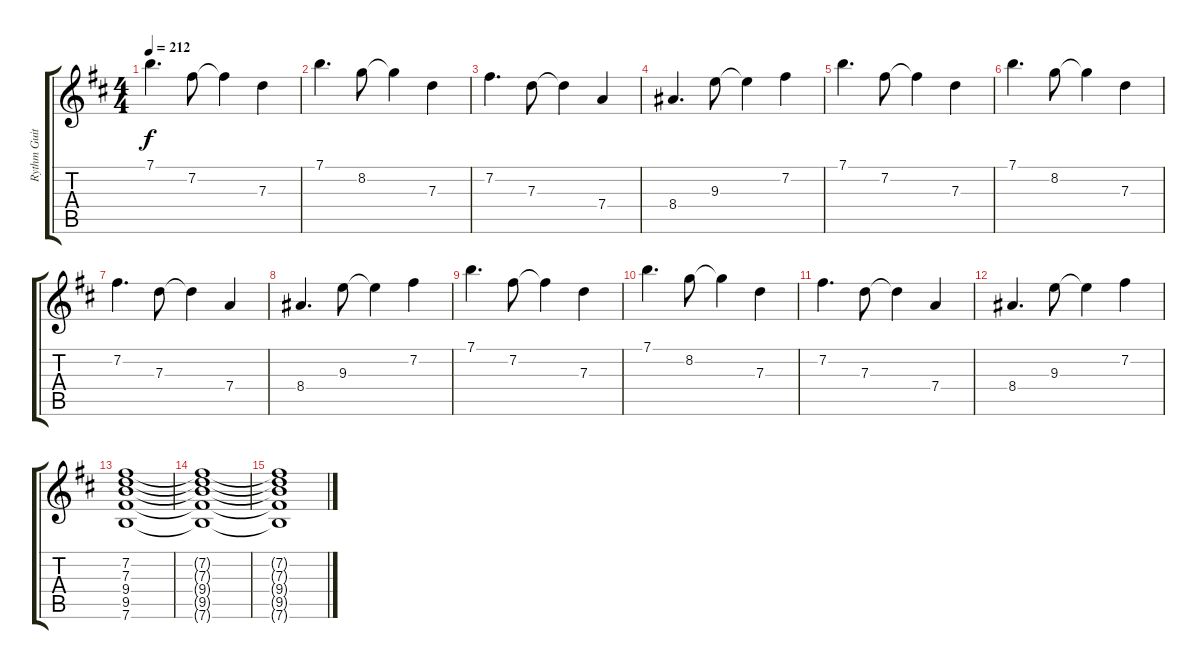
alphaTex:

\track ("Rythm Guitar" "Rythm Guit") {instrument overdrivenguitar}
\staff {score tabs}
\tuning (E4 B3 G3 D3 A2 E2) {hide}
\ts (4 4)
\tempo 212
\clef g2
\ks d
7.1.4{d dy f} 7.2.8 7.2{t}.4 7.3.4 |
7.1.4{d} 8.2.8 8.2{t}.4 7.3.4 |
7.2.4{d} 7.3.8 7.3{t}.4 7.4.4 |
8.4.4{d} 9.3.8 9.3{t}.4 7.2.4 |
7.1.4{d} 7.2.8 7.2{t}.4 7.3.4 |
7.1.4{d} 8.2.8 8.2{t}.4 7.3.4 |
7.2.4{d} 7.3.8 7.3{t}.4 7.4.4 |
8.4.4{d} 9.3.8 9.3{t}.4 7.2.4 |
7.1.4{d} 7.2.8 7.2{t}.4 7.3.4 |
7.1.4{d} 8.2.8 8.2{t}.4 7.3.4 |
7.2.4{d} 7.3.8 7.3{t}.4 7.4.4 |
8.4.4{d} 9.3.8 9.3{t}.4 7.2.4 |
(7.2 7.3 9.4 9.5 7.6).1 |
(7.2{t} 7.3{t} 9.4{t} 9.5{t} 7.6{t}).1 |
(7.2{t} 7.3{t} 9.4{t} 9.5{t} 7.6{t}).1
